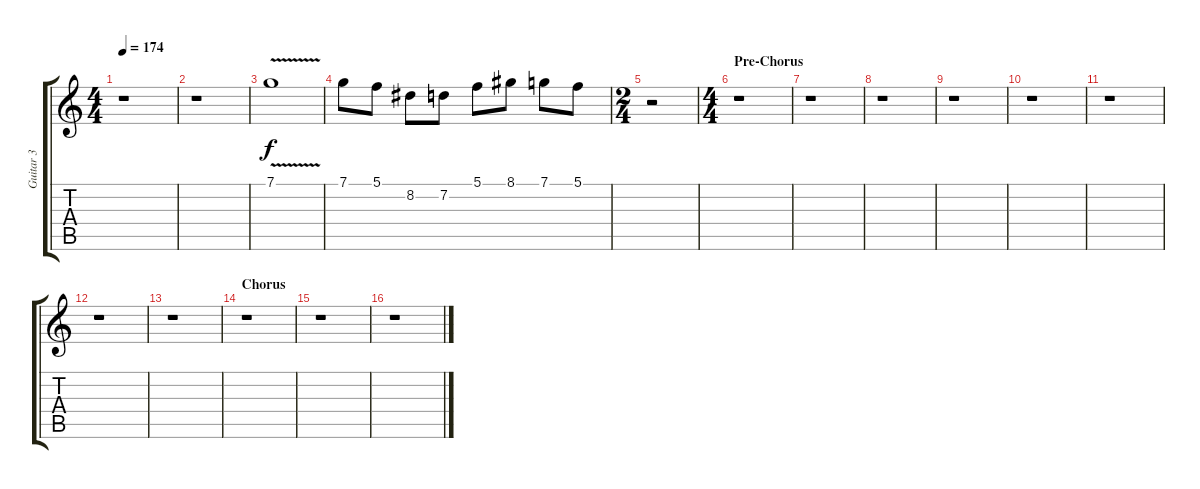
\track ("Guitar 3" "Guitar 3") {instrument distortionguitar}
\staff {score tabs}
\tuning (C4 G3 Eb3 Bb2 F2 C2) {hide}
\ts (4 4)
\tempo 174
\clef g2
\ks c
r.1{dy f} |
r.1 |
7.1{v}.1 |
7.1.8 5.1.8 8.2.8 7.2.8 5.1.8 8.1.8 7.1.8 5.1.8 |
\ts (2 4)
r.2 |
\ts (4 4)
\section ("" "Pre-Chorus")
r.1 |
r.1 |
r.1 |
r.1 |
r.1 |
r.1 |
r.1 |
r.1 |
\section ("" "Chorus")
r.1 |
r.1 |
r.1
